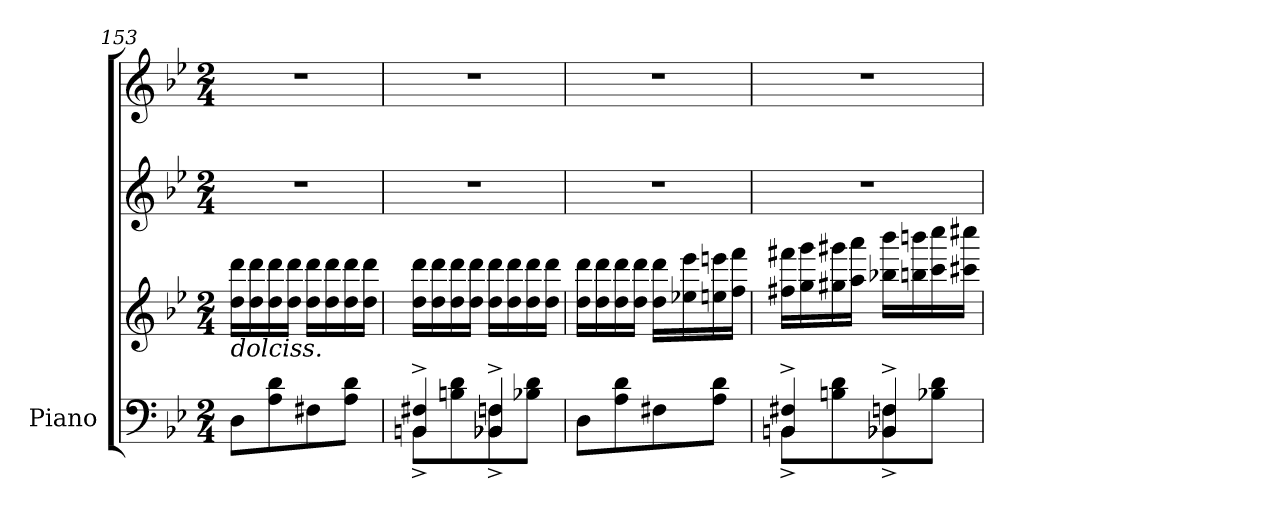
**kern	**kern	**kern	**kern
*part1	*part1	*part1	*part1
*staff4	*staff3	*staff2	*staff1
*I"Piano	*	*	*
*I'Pno.	*	*	*
*clefF4	*clefG2	*clefG2	*clefG2
*k[b-e-]	*k[b-e-]	*k[b-e-]	*k[b-e-]
*M2/4	*M2/4	*M2/4	*M2/4
=153	=153	=153	=153
!	!LO:TX:b:i:t=dolciss.	!	!
8D\L	16dd\ 16ddd\LL	2r	2r
.	16dd\ 16ddd\	.	.
8A\ 8d\	16dd\ 16ddd\	.	.
.	16dd\ 16ddd\JJ	.	.
8F#X\	16dd\ 16ddd\LL	.	.
.	16dd\ 16ddd\	.	.
8A\ 8d\J	16dd\ 16ddd\	.	.
.	16dd\ 16ddd\JJ	.	.
=154	=154	=154	=154
*^	*	*	*
4BBn/^ 4F#X/^	8BB^\L	16dd\ 16ddd\LL	2r	2r
.	.	16dd\ 16ddd\	.	.
.	8Bn\ 8d\	16dd\ 16ddd\	.	.
.	.	16dd\ 16ddd\JJ	.	.
4BB-X/^ 4Fn/^	8BB-\^ 8F\^	16dd\ 16ddd\LL	.	.
.	.	16dd\ 16ddd\	.	.
.	8B-X\ 8d\J	16dd\ 16ddd\	.	.
.	.	16dd\ 16ddd\JJ	.	.
*v	*v	*	*	*
!!LO:LB:g=z
=155	=155	=155	=155
8D\L	16dd\ 16ddd\LL	2r	2r
.	16dd\ 16ddd\	.	.
8A\ 8d\	16dd\ 16ddd\	.	.
.	16dd\ 16ddd\JJ	.	.
8F#X\	16dd\ 16ddd\LL	.	.
.	16ee-X\ 16eee-\	.	.
8A\ 8d\J	16een\ 16eeen\	.	.
.	16ff\ 16fff\JJ	.	.
=156	=156	=156	=156
*^	*	*	*
4BBn/^ 4F#X/^	8BB^\L	16ff#X\ 16fff#X\LL	2r	2r
.	.	16gg\ 16ggg\	.	.
.	8Bn\ 8d\	16gg#X\ 16ggg#X\	.	.
.	.	16aa\ 16aaa\JJ	.	.
4BB-X/^ 4Fn/^	8BB-\^ 8F\^	16bb-X\ 16bbb-\LL	.	.
.	.	16bbn\ 16bbbn\	.	.
.	8B-X\ 8d\J	16ccc\ 16cccc\	.	.
.	.	16ccc#X\ 16cccc#X\JJ	.	.
*v	*v	*	*	*
=	=	=	=
*-	*-	*-	*-
